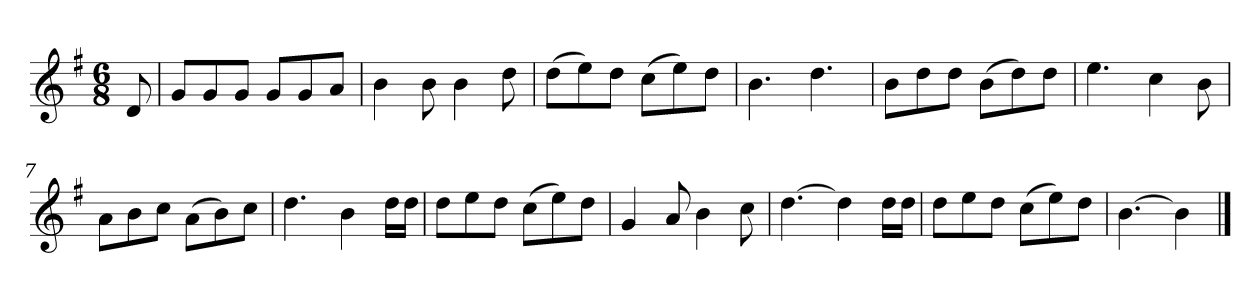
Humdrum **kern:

**kern
*part1
*staff1
*k[f#]
*M6/8
*MM120
=
8d
=1
8gL
8g
8gJ
8gL
8g
8aJ
=2
4b
8b
4b
8dd
=3
(8ddL
8ee)
8ddJ
(8ccL
8ee)
8ddJ
=4
4.b
4.dd
=5
8bL
8dd
8ddJ
(8bL
8dd)
8ddJ
=6
4.ee
4cc
8b
=7
8aL
8b
8ccJ
(8aL
8b)
8ccJ
=8
4.dd
4b
16ddLL
16ddJJ
=9
8ddL
8ee
8ddJ
(8ccL
8ee)
8ddJ
=10
4g
8a
4b
8cc
=11
[4.dd
4dd]
16ddLL
16ddJJ
=12
8ddL
8ee
8ddJ
(8ccL
8ee)
8ddJ
=13
[4.b
4b]
==
*-
